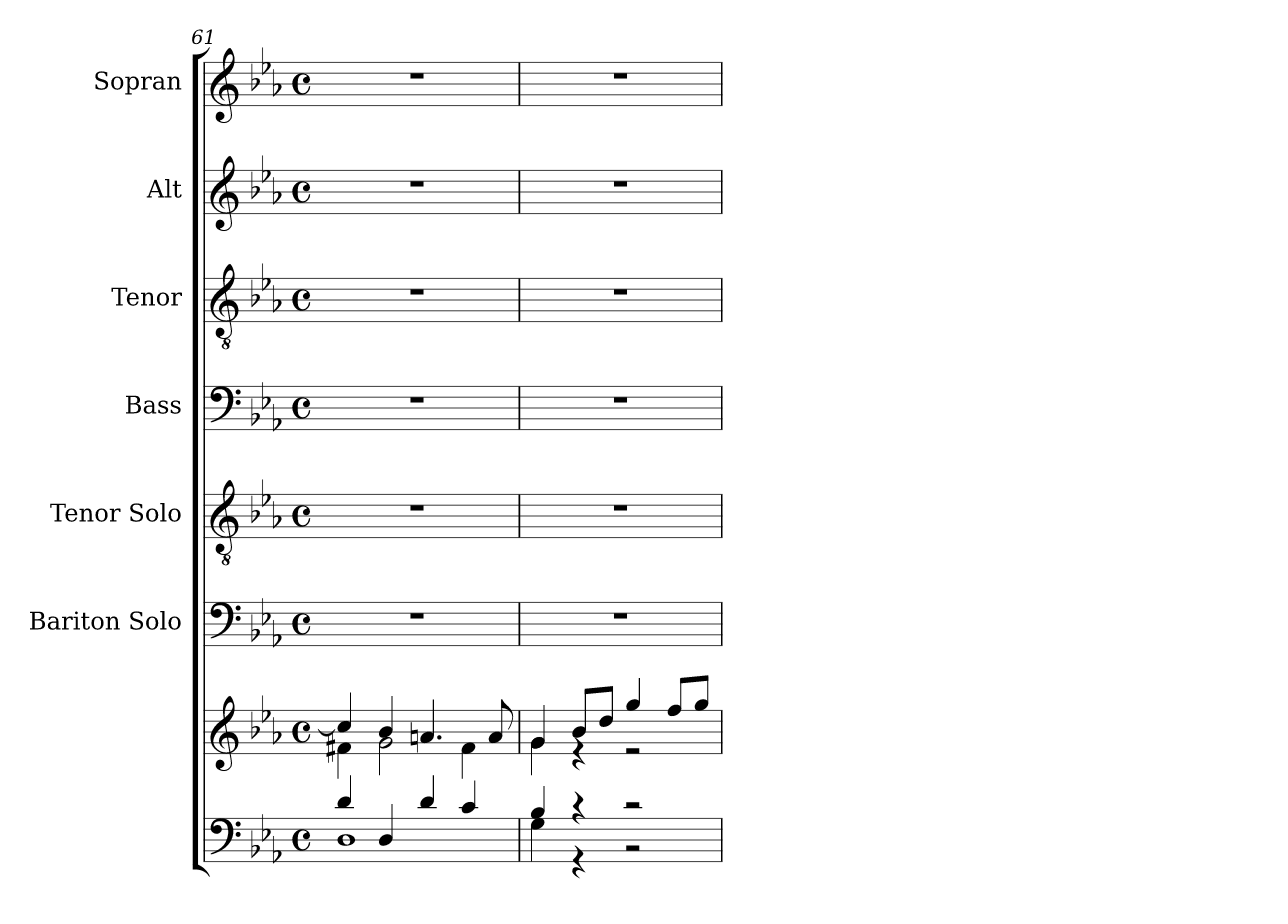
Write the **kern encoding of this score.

**kern	**kern	**kern	**kern	**kern	**kern	**kern	**kern
*part7	*part7	*part6	*part5	*part4	*part3	*part2	*part1
*staff8	*staff7	*staff6	*staff5	*staff4	*staff3	*staff2	*staff1
*	*	*I"Bariton Solo	*I"Tenor Solo	*I"Bass	*I"Tenor	*I"Alt	*I"Sopran
*	*	*	*	*I'B.	*I'T.	*I'A.	*I'S.
!!LO:LB:g=z
*clefF4	*clefG2	*clefF4	*clefGv2	*clefF4	*clefGv2	*clefG2	*clefG2
*k[b-e-a-]	*k[b-e-a-]	*k[b-e-a-]	*k[b-e-a-]	*k[b-e-a-]	*k[b-e-a-]	*k[b-e-a-]	*k[b-e-a-]
*E-:	*E-:	*E-:	*E-:	*E-:	*E-:	*E-:	*E-:
*M4/4	*M4/4	*M4/4	*M4/4	*M4/4	*M4/4	*M4/4	*M4/4
*met(c)	*met(c)	*met(c)	*met(c)	*met(c)	*met(c)	*met(c)	*met(c)
=61	=61	=61	=61	=61	=61	=61	=61
*^	*^	*	*	*	*	*	*
4d/	1D	4cc/]	4f#X\	1r	1r	1r	1r	1r	1r
4D/	.	4b-/	2g\	.	.	.	.	.	.
4d/	.	4.an/	.	.	.	.	.	.	.
4c/	.	.	4f#\	.	.	.	.	.	.
.	.	8a/	.	.	.	.	.	.	.
=62	=62	=62	=62	=62	=62	=62	=62	=62	=62
4B-/	4G\	4g/	4g\	1r	1r	1r	1r	1r	1r
4r	4r	8b-/L	4rd	.	.	.	.	.	.
.	.	8dd/J	.	.	.	.	.	.	.
2r	2r	4gg/	2re	.	.	.	.	.	.
.	.	8ff/L	.	.	.	.	.	.	.
.	.	8gg/J	.	.	.	.	.	.	.
*v	*v	*	*	*	*	*	*	*	*
*	*v	*v	*	*	*	*	*	*
=	=	=	=	=	=	=	=
*-	*-	*-	*-	*-	*-	*-	*-
